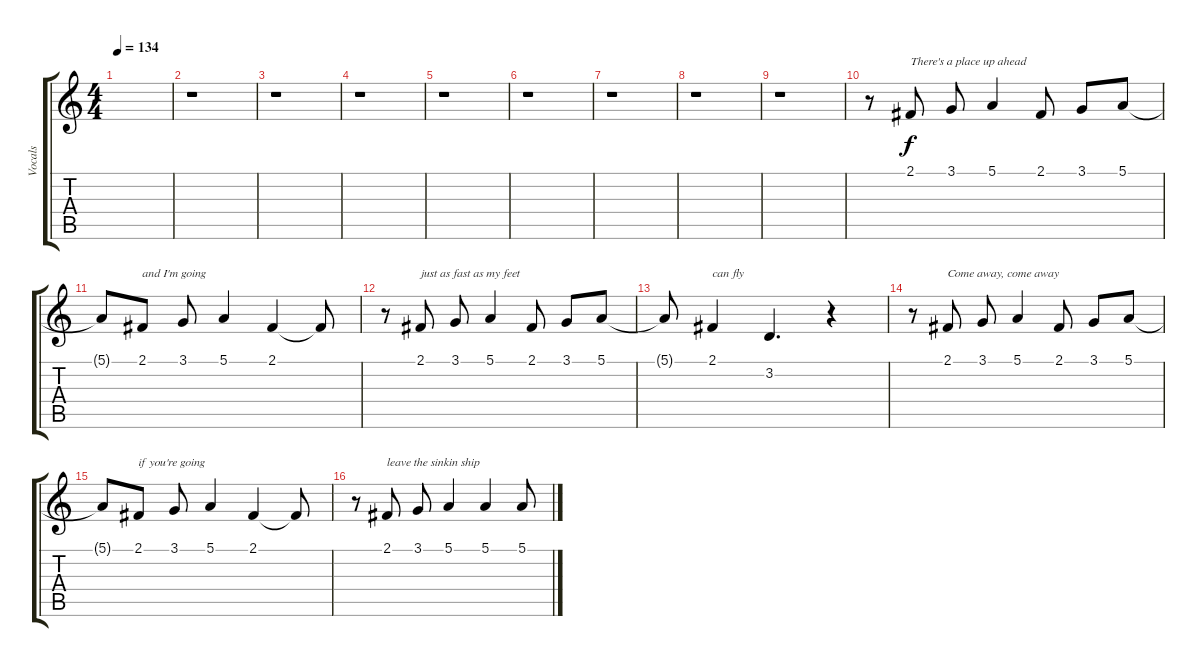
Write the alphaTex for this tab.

\track ("Vocals" "Vocals") {instrument lead3calliope}
\staff {score tabs}
\tuning (E4 B3 G3 D3 A2 E2) {hide}
\ts (4 4)
\tempo 134
\clef g2
\ks c
|
r.1 |
r.1 |
r.1 |
r.1 |
r.1 |
r.1 |
r.1 |
r.1 |
r.8 2.1.8{txt "There's a place up ahead"} 3.1.8 5.1.4 2.1.8 3.1.8 5.1.8 |
5.1{t}.8 2.1.8{txt "and I'm going"} 3.1.8 5.1.4 2.1.4 2.1{t}.8 |
r.8 2.1.8{txt "just as fast as my feet"} 3.1.8 5.1.4 2.1.8 3.1.8 5.1.8 |
5.1{t}.8 2.1.4{txt "can fly"} 3.2.4{d} r.4 |
r.8 2.1.8{txt "Come away, come away"} 3.1.8 5.1.4 2.1.8 3.1.8 5.1.8 |
5.1{t}.8 2.1.8{txt "if you're going"} 3.1.8 5.1.4 2.1.4 2.1{t}.8 |
r.8 2.1.8{txt "leave the sinkin ship"} 3.1.8 5.1.4 5.1.4 5.1.8
